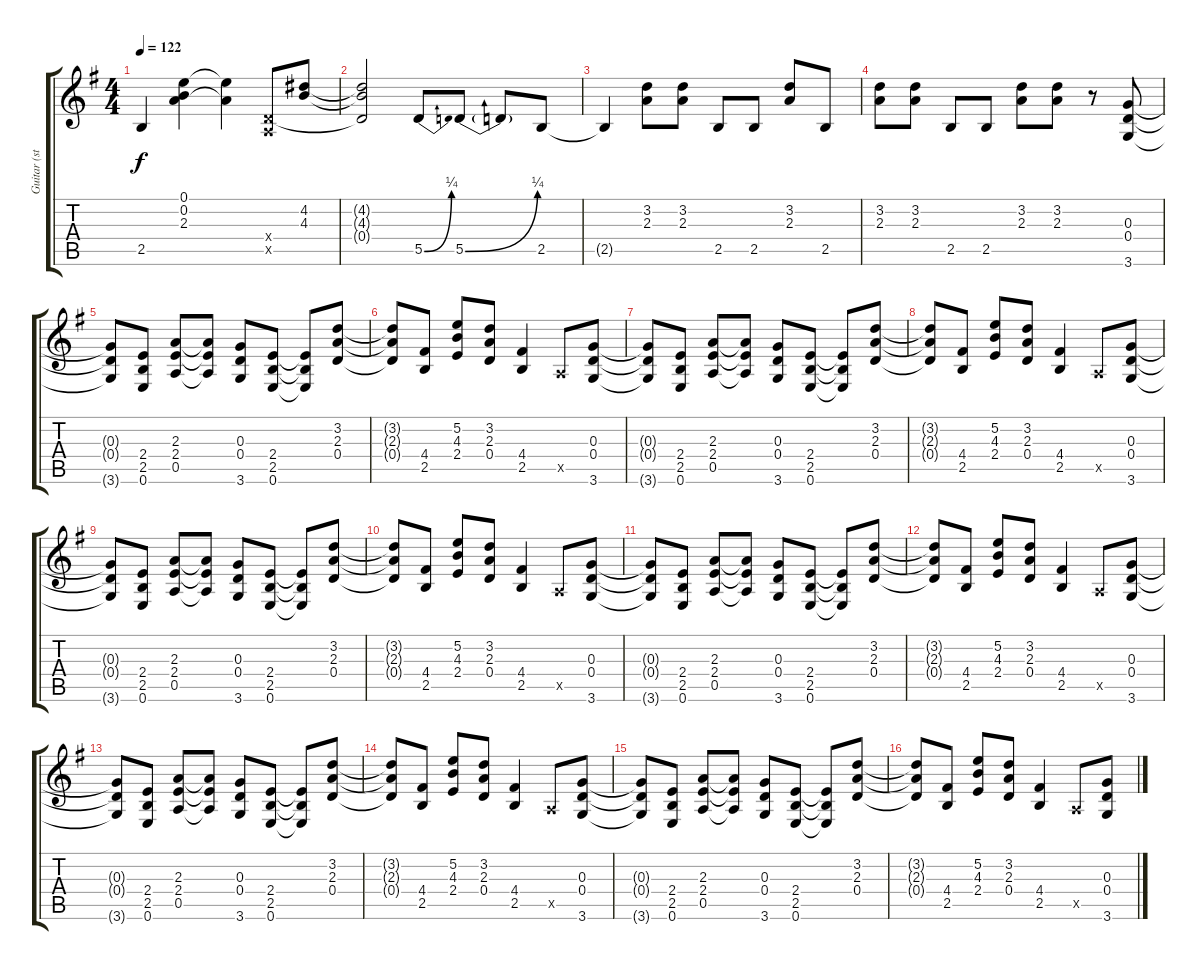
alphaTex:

\track ("Guitar (std tuning)" "Guitar (st") {instrument acousticguitarsteel}
\staff {score tabs}
\tuning (E4 B3 G3 D3 A2 E2) {hide}
\ts (4 4)
\tempo 122
\clef g2
\ks g
2.5{t}.4{dy f} (0.1 0.2 2.3).4 (0.1{t} 2.3{t}).4 (0.4{x} 0.5{x}).8 (4.2 4.3).8 |
(4.2{t} 4.3{t} 0.4{t}).2 5.5{be (bend 0 0 60 1)}.8 5.5{be (bend 0 0 60 1)}.8 5.5{t}.8 2.5.8 |
2.5{t}.4 (3.2 2.3).8 (3.2 2.3).8 2.5.8 2.5.8 (3.2 2.3).8 2.5.8 |
(3.2 2.3).8 (3.2 2.3).8 2.5.8 2.5.8 (3.2 2.3).8 (3.2 2.3).8 r.8 (0.3 0.4 3.6).8 |
(0.3{t} 0.4{t} 3.6{t}).8 (2.4 2.5 0.6).8 (2.3 2.4 0.5).8 (2.3{t} 2.4{t} 0.5{t}).8 (0.3 0.4 3.6).8 (2.4 2.5 0.6).8 (2.4{t} 2.5{t} 0.6{t}).8 (3.2 2.3 0.4).8 |
(3.2{t} 2.3{t} 0.4{t}).8 (4.4 2.5).8 (5.2 4.3 2.4).8 (3.2 2.3 0.4).8 (4.4 2.5).4 0.5{x}.8 (0.3 0.4 3.6).8 |
(0.3{t} 0.4{t} 3.6{t}).8 (2.4 2.5 0.6).8 (2.3 2.4 0.5).8 (2.3{t} 2.4{t} 0.5{t}).8 (0.3 0.4 3.6).8 (2.4 2.5 0.6).8 (2.4{t} 2.5{t} 0.6{t}).8 (3.2 2.3 0.4).8 |
(3.2{t} 2.3{t} 0.4{t}).8 (4.4 2.5).8 (5.2 4.3 2.4).8 (3.2 2.3 0.4).8 (4.4 2.5).4 0.5{x}.8 (0.3 0.4 3.6).8 |
(0.3{t} 0.4{t} 3.6{t}).8 (2.4 2.5 0.6).8 (2.3 2.4 0.5).8 (2.3{t} 2.4{t} 0.5{t}).8 (0.3 0.4 3.6).8 (2.4 2.5 0.6).8 (2.4{t} 2.5{t} 0.6{t}).8 (3.2 2.3 0.4).8 |
(3.2{t} 2.3{t} 0.4{t}).8 (4.4 2.5).8 (5.2 4.3 2.4).8 (3.2 2.3 0.4).8 (4.4 2.5).4 0.5{x}.8 (0.3 0.4 3.6).8 |
(0.3{t} 0.4{t} 3.6{t}).8 (2.4 2.5 0.6).8 (2.3 2.4 0.5).8 (2.3{t} 2.4{t} 0.5{t}).8 (0.3 0.4 3.6).8 (2.4 2.5 0.6).8 (2.4{t} 2.5{t} 0.6{t}).8 (3.2 2.3 0.4).8 |
(3.2{t} 2.3{t} 0.4{t}).8 (4.4 2.5).8 (5.2 4.3 2.4).8 (3.2 2.3 0.4).8 (4.4 2.5).4 0.5{x}.8 (0.3 0.4 3.6).8 |
(0.3{t} 0.4{t} 3.6{t}).8 (2.4 2.5 0.6).8 (2.3 2.4 0.5).8 (2.3{t} 2.4{t} 0.5{t}).8 (0.3 0.4 3.6).8 (2.4 2.5 0.6).8 (2.4{t} 2.5{t} 0.6{t}).8 (3.2 2.3 0.4).8 |
(3.2{t} 2.3{t} 0.4{t}).8 (4.4 2.5).8 (5.2 4.3 2.4).8 (3.2 2.3 0.4).8 (4.4 2.5).4 0.5{x}.8 (0.3 0.4 3.6).8 |
(0.3{t} 0.4{t} 3.6{t}).8 (2.4 2.5 0.6).8 (2.3 2.4 0.5).8 (2.3{t} 2.4{t} 0.5{t}).8 (0.3 0.4 3.6).8 (2.4 2.5 0.6).8 (2.4{t} 2.5{t} 0.6{t}).8 (3.2 2.3 0.4).8 |
(3.2{t} 2.3{t} 0.4{t}).8 (4.4 2.5).8 (5.2 4.3 2.4).8 (3.2 2.3 0.4).8 (4.4 2.5).4 0.5{x}.8 (0.3 0.4 3.6).8
